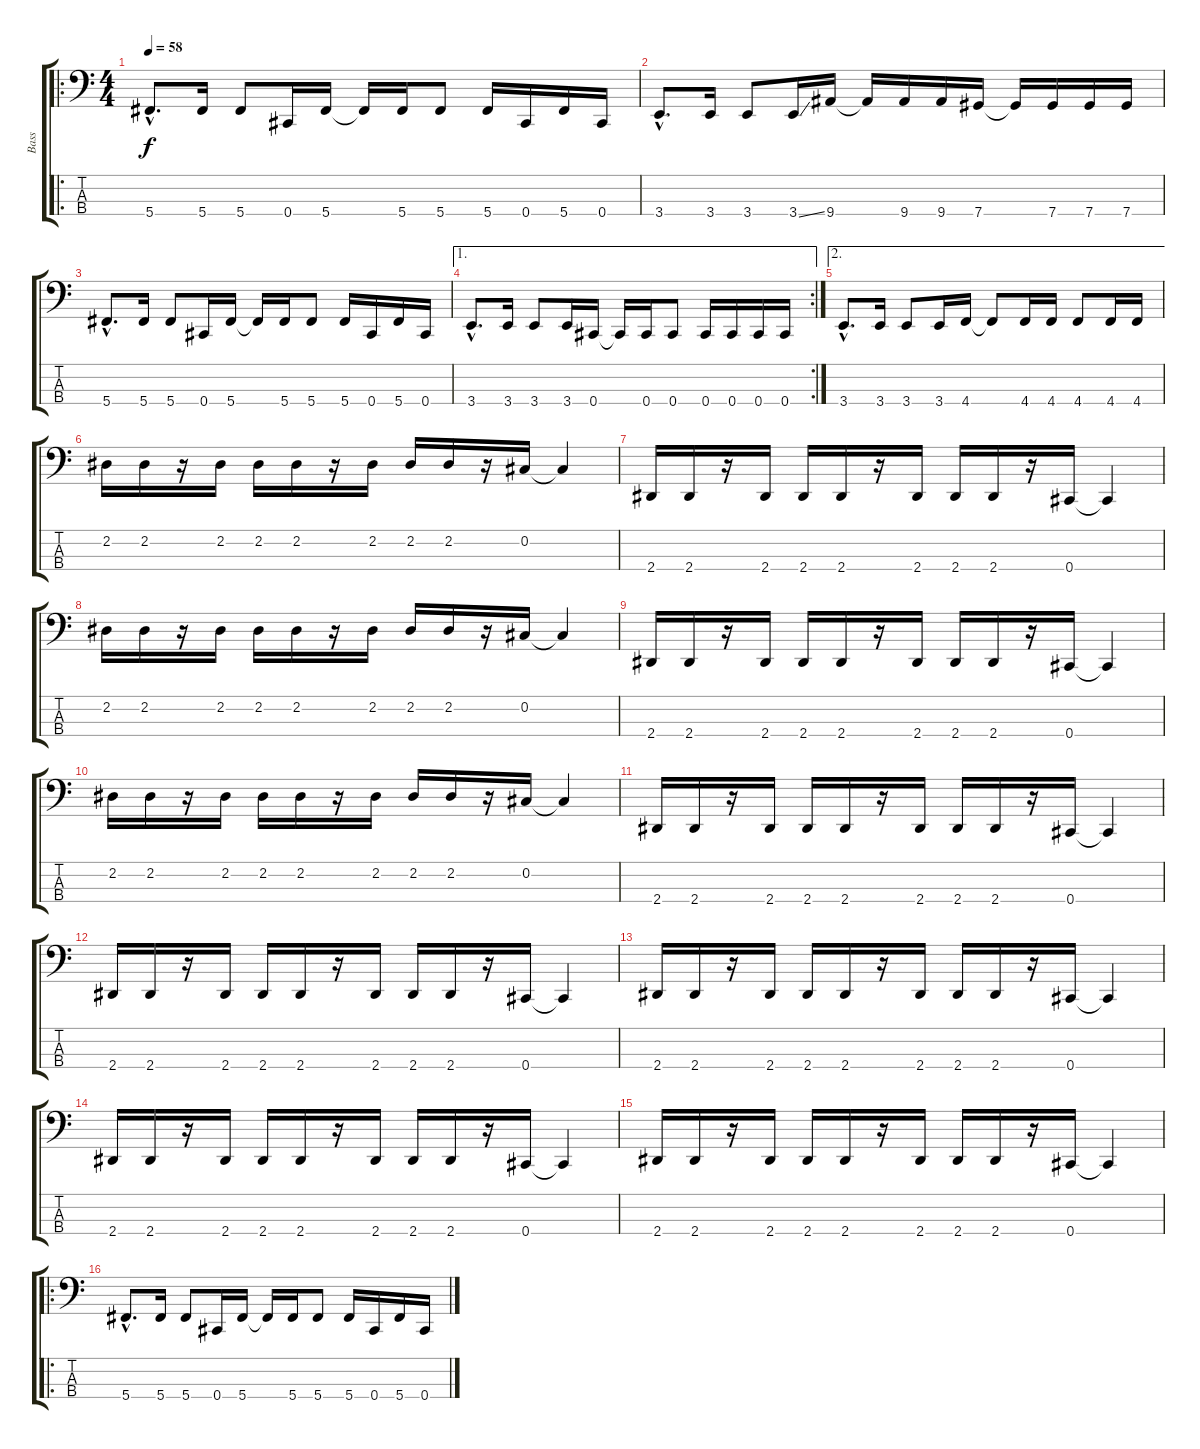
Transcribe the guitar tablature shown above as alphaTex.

\track ("Bass" "Bass") {instrument electricbassfinger}
\staff {score tabs}
\tuning (Gb2 Db2 Ab1 Db1) {hide}
\ro
\ts (4 4)
\tempo 58
\clef f4
\ks c
5.4{hac}.8{d dy f} 5.4.16 5.4.8 0.4.16 5.4.16 5.4{t}.16 5.4.16 5.4.8 5.4.16 0.4.16 5.4.16 0.4.16 |
3.4{hac}.8{d} 3.4.16 3.4.8 3.4{ss}.16 9.4.16 9.4{t}.16 9.4.16 9.4.16 7.4.16 7.4{t}.16 7.4.16 7.4.16 7.4.16 |
5.4{hac}.8{d} 5.4.16 5.4.8 0.4.16 5.4.16 5.4{t}.16 5.4.16 5.4.8 5.4.16 0.4.16 5.4.16 0.4.16 |
\ae 1
\rc 2
3.4{hac}.8{d} 3.4.16 3.4.8 3.4.16 0.4.16 0.4{t}.16 0.4.16 0.4.8 0.4.16 0.4.16 0.4.16 0.4.16 |
\ae 2
3.4{hac}.8{d} 3.4.16 3.4.8 3.4.16 4.4.16 4.4{t}.8 4.4.16 4.4.16 4.4.8 4.4.16 4.4.16 |
2.2.16 2.2.16 r.16 2.2.16 2.2.16 2.2.16 r.16 2.2.16 2.2.16 2.2.16 r.16 0.2.16 0.2{t}.4 |
2.4.16 2.4.16 r.16 2.4.16 2.4.16 2.4.16 r.16 2.4.16 2.4.16 2.4.16 r.16 0.4.16 0.4{t}.4 |
2.2.16 2.2.16 r.16 2.2.16 2.2.16 2.2.16 r.16 2.2.16 2.2.16 2.2.16 r.16 0.2.16 0.2{t}.4 |
2.4.16 2.4.16 r.16 2.4.16 2.4.16 2.4.16 r.16 2.4.16 2.4.16 2.4.16 r.16 0.4.16 0.4{t}.4 |
2.2.16 2.2.16 r.16 2.2.16 2.2.16 2.2.16 r.16 2.2.16 2.2.16 2.2.16 r.16 0.2.16 0.2{t}.4 |
2.4.16 2.4.16 r.16 2.4.16 2.4.16 2.4.16 r.16 2.4.16 2.4.16 2.4.16 r.16 0.4.16 0.4{t}.4 |
2.4.16 2.4.16 r.16 2.4.16 2.4.16 2.4.16 r.16 2.4.16 2.4.16 2.4.16 r.16 0.4.16 0.4{t}.4 |
2.4.16 2.4.16 r.16 2.4.16 2.4.16 2.4.16 r.16 2.4.16 2.4.16 2.4.16 r.16 0.4.16 0.4{t}.4 |
2.4.16 2.4.16 r.16 2.4.16 2.4.16 2.4.16 r.16 2.4.16 2.4.16 2.4.16 r.16 0.4.16 0.4{t}.4 |
2.4.16 2.4.16 r.16 2.4.16 2.4.16 2.4.16 r.16 2.4.16 2.4.16 2.4.16 r.16 0.4.16 0.4{t}.4 |
\ro
5.4{hac}.8{d} 5.4.16 5.4.8 0.4.16 5.4.16 5.4{t}.16 5.4.16 5.4.8 5.4.16 0.4.16 5.4.16 0.4.16
